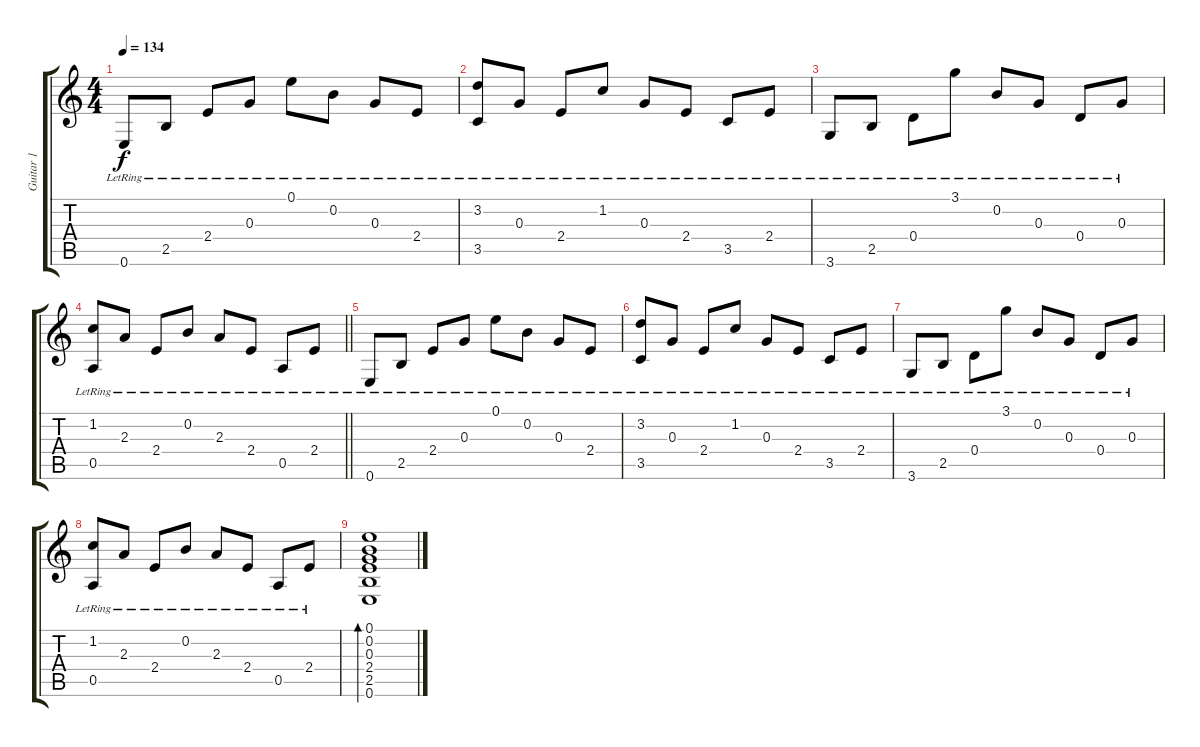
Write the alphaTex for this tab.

\track ("Guitar 1" "Guitar 1") {instrument acousticguitarsteel}
\staff {score tabs}
\tuning (E4 B3 G3 D3 A2 E2) {hide}
\ts (4 4)
\tempo 134
\clef g2
\ks c
0.6{lr}.8{dy f} 2.5{lr}.8 2.4{lr}.8 0.3{lr}.8 0.1{lr}.8 0.2{lr}.8 0.3{lr}.8 2.4{lr}.8 |
(3.2{lr} 3.5{lr}).8 0.3{lr}.8 2.4{lr}.8 1.2{lr}.8 0.3{lr}.8 2.4{lr}.8 3.5{lr}.8 2.4{lr}.8 |
3.6{lr}.8 2.5{lr}.8 0.4{lr}.8 3.1{lr}.8 0.2{lr}.8 0.3{lr}.8 0.4{lr}.8 0.3{lr}.8 |
\barLineRight lightlight
(1.2{lr} 0.5{lr}).8 2.3{lr}.8 2.4{lr}.8 0.2{lr}.8 2.3{lr}.8 2.4{lr}.8 0.5{lr}.8 2.4{lr}.8 |
0.6{lr}.8 2.5{lr}.8 2.4{lr}.8 0.3{lr}.8 0.1{lr}.8 0.2{lr}.8 0.3{lr}.8 2.4{lr}.8 |
(3.2{lr} 3.5{lr}).8 0.3{lr}.8 2.4{lr}.8 1.2{lr}.8 0.3{lr}.8 2.4{lr}.8 3.5{lr}.8 2.4{lr}.8 |
3.6{lr}.8 2.5{lr}.8 0.4{lr}.8 3.1{lr}.8 0.2{lr}.8 0.3{lr}.8 0.4{lr}.8 0.3{lr}.8 |
(1.2{lr} 0.5{lr}).8 2.3{lr}.8 2.4{lr}.8 0.2{lr}.8 2.3{lr}.8 2.4{lr}.8 0.5{lr}.8 2.4{lr}.8 |
(0.1 0.2 0.3 2.4 2.5 0.6).1{bd 480}
